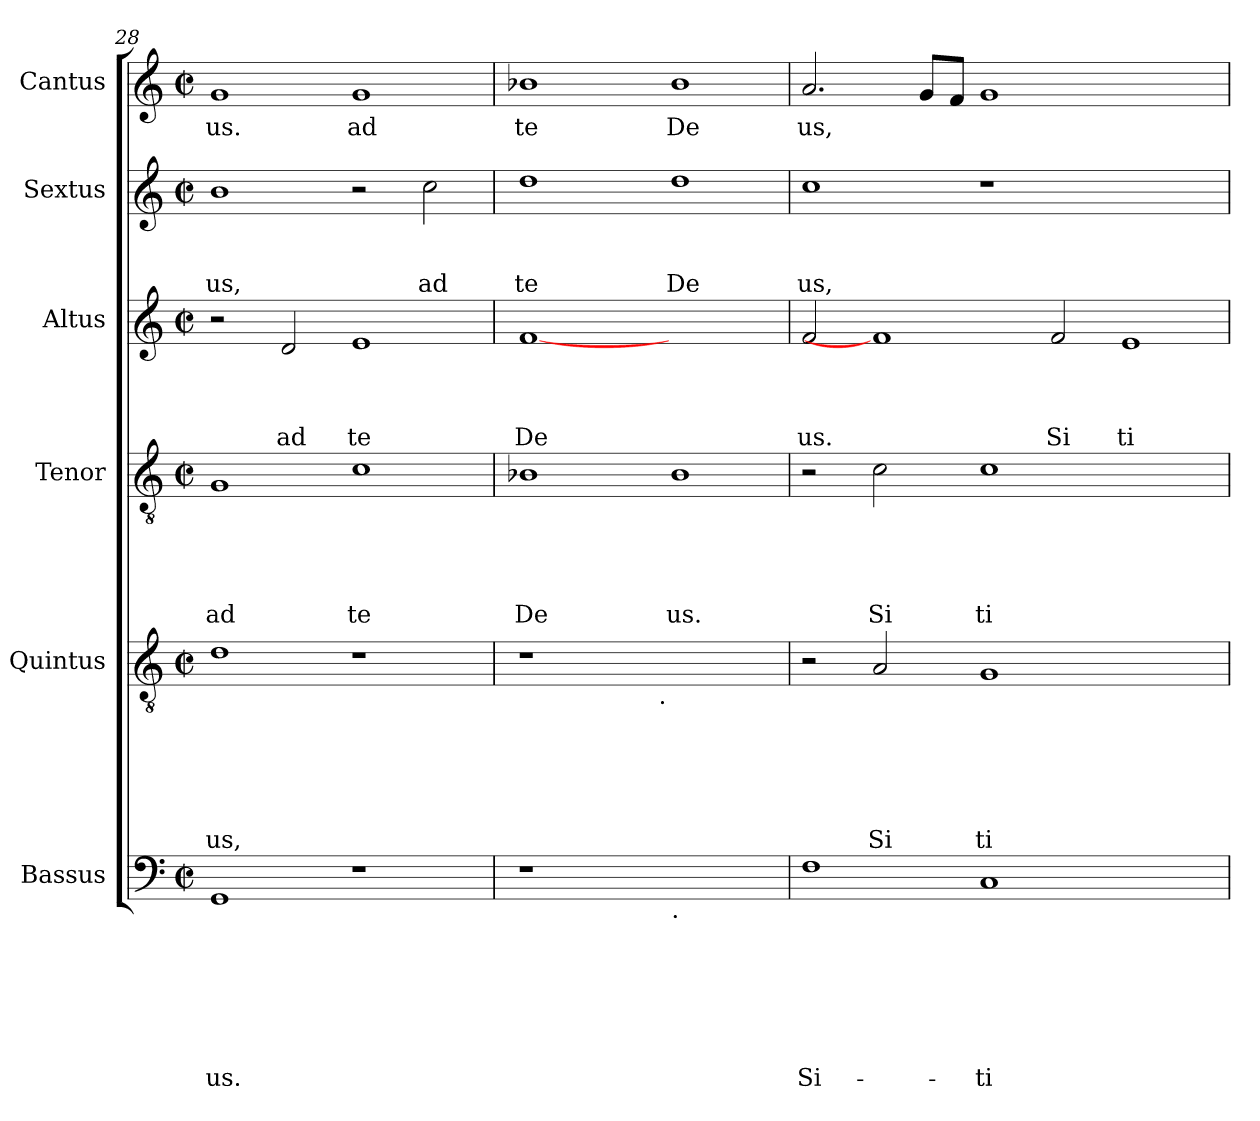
**kern	**text	**text	**text	**text	**text	**text	**text	**kern	**text	**text	**text	**text	**text	**text	**kern	**text	**text	**text	**text	**text	**kern	**text	**text	**text	**text	**kern	**text	**text	**text	**kern	**text
*part6	*part6	*part6	*part6	*part6	*part6	*part6	*part6	*part5	*part5	*part5	*part5	*part5	*part5	*part5	*part4	*part4	*part4	*part4	*part4	*part4	*part3	*part3	*part3	*part3	*part3	*part2	*part2	*part2	*part2	*part1	*part1
*staff6	*staff6	*staff6	*staff6	*staff6	*staff6	*staff6	*staff6	*staff5	*staff5	*staff5	*staff5	*staff5	*staff5	*staff5	*staff4	*staff4	*staff4	*staff4	*staff4	*staff4	*staff3	*staff3	*staff3	*staff3	*staff3	*staff2	*staff2	*staff2	*staff2	*staff1	*staff1
*I"Bassus	*	*	*	*	*	*	*	*I"Quintus	*	*	*	*	*	*	*I"Tenor	*	*	*	*	*	*I"Altus	*	*	*	*	*I"Sextus	*	*	*	*I"Cantus	*
*clefF4	*	*	*	*	*	*	*	*clefGv2	*	*	*	*	*	*	*clefGv2	*	*	*	*	*	*clefG2	*	*	*	*	*clefG2	*	*	*	*clefG2	*
*k[]	*	*	*	*	*	*	*	*k[]	*	*	*	*	*	*	*k[]	*	*	*	*	*	*k[]	*	*	*	*	*k[]	*	*	*	*k[]	*
*C:	*	*	*	*	*	*	*	*C:	*	*	*	*	*	*	*C:	*	*	*	*	*	*C:	*	*	*	*	*C:	*	*	*	*C:	*
*M2/2	*	*	*	*	*	*	*	*M2/2	*	*	*	*	*	*	*M2/2	*	*	*	*	*	*M2/2	*	*	*	*	*M2/2	*	*	*	*M2/2	*
*met(c|)	*	*	*	*	*	*	*	*met(c|)	*	*	*	*	*	*	*met(c|)	*	*	*	*	*	*met(c|)	*	*	*	*	*met(c|)	*	*	*	*met(c|)	*
=28	=28	=28	=28	=28	=28	=28	=28	=28	=28	=28	=28	=28	=28	=28	=28	=28	=28	=28	=28	=28	=28	=28	=28	=28	=28	=28	=28	=28	=28	=28	=28
!	!	!	!	!	!	!	!LO:LY:b	!	!	!	!	!	!	!LO:LY:b	!	!	!	!	!	!LO:LY:b	!	!	!	!	!	!	!	!	!LO:LY:b	!	!LO:LY:b
1GG	.	.	.	.	.	.	-us.	1d	.	.	.	.	.	us,	1G	.	.	.	.	ad	2r	.	.	.	.	1b	.	.	us,	1g	us.
!	!	!	!	!	!	!	!	!	!	!	!	!	!	!	!	!	!	!	!	!	!	!	!	!	!LO:LY:b	!	!	!	!	!	!
.	.	.	.	.	.	.	.	.	.	.	.	.	.	.	.	.	.	.	.	.	2d/	.	.	.	ad	.	.	.	.	.	.
!	!	!	!	!	!	!	!	!	!	!	!	!	!	!	!	!	!	!	!	!LO:LY:b	!	!	!	!	!LO:LY:b	!	!	!	!	!	!LO:LY:b
1r	.	.	.	.	.	.	.	1r	.	.	.	.	.	.	1c	.	.	.	.	te	1e	.	.	.	te	2r	.	.	.	1g	ad
!	!	!	!	!	!	!	!	!	!	!	!	!	!	!	!	!	!	!	!	!	!	!	!	!	!	!	!	!	!LO:LY:b	!	!
.	.	.	.	.	.	.	.	.	.	.	.	.	.	.	.	.	.	.	.	.	.	.	.	.	.	2cc\	.	.	ad	.	.
=29	=29	=29	=29	=29	=29	=29	=29	=29	=29	=29	=29	=29	=29	=29	=29	=29	=29	=29	=29	=29	=29	=29	=29	=29	=29	=29	=29	=29	=29	=29	=29
!	!	!	!	!	!	!	!	!	!	!	!	!	!	!	!	!	!	!	!	!LO:LY:b	!	!	!	!	!LO:LY:b	!	!	!	!LO:LY:b	!	!LO:LY:b
*	*	*	*	*	*	*	*	*^	*	*	*	*	*	*	*	*	*	*	*	*	*	*	*	*	*	*	*	*	*	*	*
1r	.	.	.	.	.	.	.	1r	2ryy	.	.	.	.	.	.	1B-X	.	.	.	.	De	[1f	.	.	.	De	1dd	.	.	te	1b-X	te
.	.	.	.	.	.	.	.	.	4...ryy	.	.	.	.	.	.	.	.	.	.	.	.	.	.	.	.	.	.	.	.	.	.	.
!	!	!	!	!	!	!	!	!	!LO:TX:b:t=.	!	!	!	!	!	!	!	!	!	!	!	!	!	!	!	!	!	!	!	!	!	!	!
.	.	.	.	.	.	.	.	.	1ryy	.	.	.	.	.	.	.	.	.	.	.	.	.	.	.	.	.	.	.	.	.	.	.
!LO:TX:b:t=.	!	!	!	!	!	!	!	!	!	!	!	!	!	!	!	!	!	!	!	!	!	!	!	!	!	!	!	!	!	!	!	!
!	!	!	!	!	!	!	!	!	!	!	!	!	!	!	!	!	!	!	!	!	!LO:LY:b	!	!	!	!	!	!	!	!	!LO:LY:b	!	!LO:LY:b
1ryy	.	.	.	.	.	.	.	1ryy	.	.	.	.	.	.	.	1B-	.	.	.	.	us.	1ryy	.	.	.	.	1dd	.	.	De	1b-	De
.	.	.	.	.	.	.	.	.	32ryy	.	.	.	.	.	.	.	.	.	.	.	.	.	.	.	.	.	.	.	.	.	.	.
=30	=30	=30	=30	=30	=30	=30	=30	=30	=30	=30	=30	=30	=30	=30	=30	=30	=30	=30	=30	=30	=30	=30	=30	=30	=30	=30	=30	=30	=30	=30	=30	=30
!	!	!	!	!	!	!	!LO:LY:b	!	!	!	!	!	!	!	!	!	!	!	!	!	!	!	!	!	!	!LO:LY:b	!	!	!	!LO:LY:b	!	!LO:LY:b
*	*	*	*	*	*	*	*	*v	*v	*	*	*	*	*	*	*	*	*	*	*	*	*	*	*	*	*	*	*	*	*	*	*
1F	.	.	.	.	.	.	Si-	2r	.	.	.	.	.	.	2r	.	.	.	.	.	2f/	.	.	.	us.	1cc	.	.	us,	2.a/	us,
!	!	!	!	!	!	!	!	!	!	!	!	!	!	!LO:LY:b	!	!	!	!	!	!LO:LY:b	!	!	!	!	!	!	!	!	!	!	!
.	.	.	.	.	.	.	.	2A/	.	.	.	.	.	Si	2c\	.	.	.	.	Si	1f]	.	.	.	.	.	.	.	.	.	.
.	.	.	.	.	.	.	.	.	.	.	.	.	.	.	.	.	.	.	.	.	.	.	.	.	.	.	.	.	.	8g/L	.
.	.	.	.	.	.	.	.	.	.	.	.	.	.	.	.	.	.	.	.	.	.	.	.	.	.	.	.	.	.	8f/J	.
!	!	!	!	!	!	!	!LO:LY:b	!	!	!	!	!	!	!LO:LY:b	!	!	!	!	!	!LO:LY:b	!	!	!	!	!	!	!	!	!	!	!
1C	.	.	.	.	.	.	-ti-	1G	.	.	.	.	.	ti	1c	.	.	.	.	ti	.	.	.	.	.	1r	.	.	.	1g	.
!	!	!	!	!	!	!	!	!	!	!	!	!	!	!	!	!	!	!	!	!	!	!	!	!	!LO:LY:b	!	!	!	!	!	!
.	.	.	.	.	.	.	.	.	.	.	.	.	.	.	.	.	.	.	.	.	2f/	.	.	.	Si	.	.	.	.	.	.
!	!	!	!	!	!	!	!	!	!	!	!	!	!	!	!	!	!	!	!	!	!	!	!	!	!LO:LY:b	!	!	!	!	!	!
1ryy	.	.	.	.	.	.	.	1ryy	.	.	.	.	.	.	1ryy	.	.	.	.	.	1e	.	.	.	ti	1ryy	.	.	.	1ryy	.
=	=	=	=	=	=	=	=	=	=	=	=	=	=	=	=	=	=	=	=	=	=	=	=	=	=	=	=	=	=	=	=
*-	*-	*-	*-	*-	*-	*-	*-	*-	*-	*-	*-	*-	*-	*-	*-	*-	*-	*-	*-	*-	*-	*-	*-	*-	*-	*-	*-	*-	*-	*-	*-
